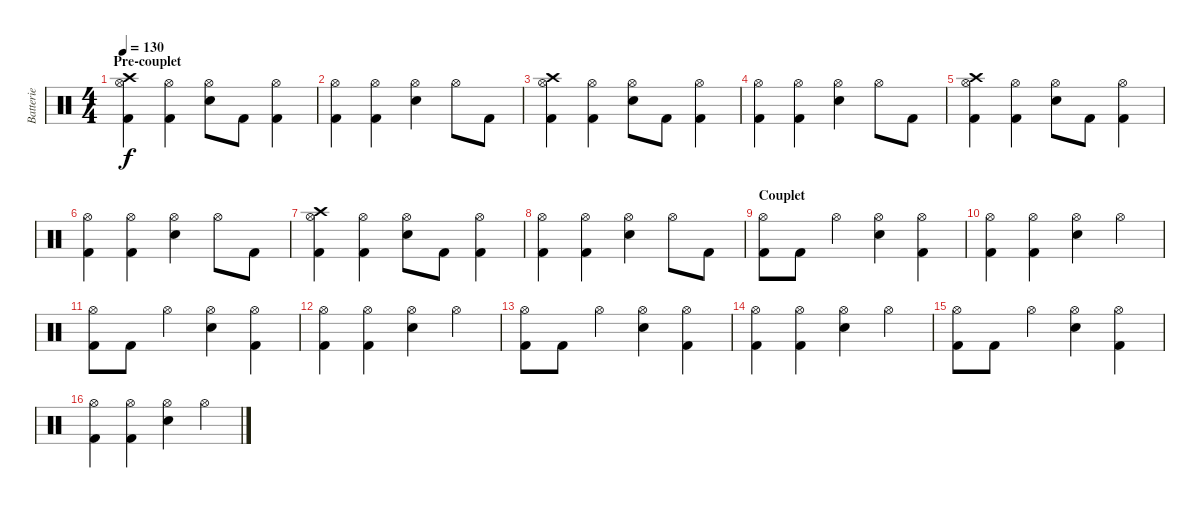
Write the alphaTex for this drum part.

\track ("Batterie" "Batterie") {instrument percussion}
\staff {score}
\articulation defaults
\ts (4 4)
\section ("" "Pre-couplet")
\tempo 130
\clef neutral
\ks c
("Crash high (hit)" "Hi-Hat (open)" "Kick (hit) 2").4{dy f} ("Hi-Hat (open)" "Kick (hit) 2").4 ("Hi-Hat (open)" "Electric Snare (hit)").8 "Kick (hit) 2".8 ("Hi-Hat (open)" "Kick (hit) 2").4 |
("Hi-Hat (open)" "Kick (hit) 2").4 ("Hi-Hat (open)" "Kick (hit) 2").4 ("Hi-Hat (open)" "Electric Snare (hit)").4 "Hi-Hat (open)".8 "Kick (hit) 2".8 |
("Crash high (hit)" "Hi-Hat (open)" "Kick (hit) 2").4 ("Hi-Hat (open)" "Kick (hit) 2").4 ("Hi-Hat (open)" "Electric Snare (hit)").8 "Kick (hit) 2".8 ("Hi-Hat (open)" "Kick (hit) 2").4 |
("Hi-Hat (open)" "Kick (hit) 2").4 ("Hi-Hat (open)" "Kick (hit) 2").4 ("Hi-Hat (open)" "Electric Snare (hit)").4 "Hi-Hat (open)".8 "Kick (hit) 2".8 |
("Crash high (hit)" "Hi-Hat (open)" "Kick (hit) 2").4 ("Hi-Hat (open)" "Kick (hit) 2").4 ("Hi-Hat (open)" "Electric Snare (hit)").8 "Kick (hit) 2".8 ("Hi-Hat (open)" "Kick (hit) 2").4 |
("Hi-Hat (open)" "Kick (hit) 2").4 ("Hi-Hat (open)" "Kick (hit) 2").4 ("Hi-Hat (open)" "Electric Snare (hit)").4 "Hi-Hat (open)".8 "Kick (hit) 2".8 |
("Crash high (hit)" "Hi-Hat (open)" "Kick (hit) 2").4 ("Hi-Hat (open)" "Kick (hit) 2").4 ("Hi-Hat (open)" "Electric Snare (hit)").8 "Kick (hit) 2".8 ("Hi-Hat (open)" "Kick (hit) 2").4 |
("Hi-Hat (open)" "Kick (hit) 2").4 ("Hi-Hat (open)" "Kick (hit) 2").4 ("Hi-Hat (open)" "Electric Snare (hit)").4 "Hi-Hat (open)".8 "Kick (hit) 2".8 |
\section ("" "Couplet")
("Hi-Hat (open)" "Kick (hit) 2").8 "Kick (hit) 2".8 "Hi-Hat (open)".4 ("Hi-Hat (open)" "Electric Snare (hit)").4 ("Hi-Hat (open)" "Kick (hit) 2").4 |
("Hi-Hat (open)" "Kick (hit) 2").4 ("Hi-Hat (open)" "Kick (hit) 2").4 ("Hi-Hat (open)" "Electric Snare (hit)").4 "Hi-Hat (open)".4 |
("Hi-Hat (open)" "Kick (hit) 2").8 "Kick (hit) 2".8 "Hi-Hat (open)".4 ("Hi-Hat (open)" "Electric Snare (hit)").4 ("Hi-Hat (open)" "Kick (hit) 2").4 |
("Hi-Hat (open)" "Kick (hit) 2").4 ("Hi-Hat (open)" "Kick (hit) 2").4 ("Hi-Hat (open)" "Electric Snare (hit)").4 "Hi-Hat (open)".4 |
("Hi-Hat (open)" "Kick (hit) 2").8 "Kick (hit) 2".8 "Hi-Hat (open)".4 ("Hi-Hat (open)" "Electric Snare (hit)").4 ("Hi-Hat (open)" "Kick (hit) 2").4 |
("Hi-Hat (open)" "Kick (hit) 2").4 ("Hi-Hat (open)" "Kick (hit) 2").4 ("Hi-Hat (open)" "Electric Snare (hit)").4 "Hi-Hat (open)".4 |
("Hi-Hat (open)" "Kick (hit) 2").8 "Kick (hit) 2".8 "Hi-Hat (open)".4 ("Hi-Hat (open)" "Electric Snare (hit)").4 ("Hi-Hat (open)" "Kick (hit) 2").4 |
("Hi-Hat (open)" "Kick (hit) 2").4 ("Hi-Hat (open)" "Kick (hit) 2").4 ("Hi-Hat (open)" "Electric Snare (hit)").4 "Hi-Hat (open)".4
